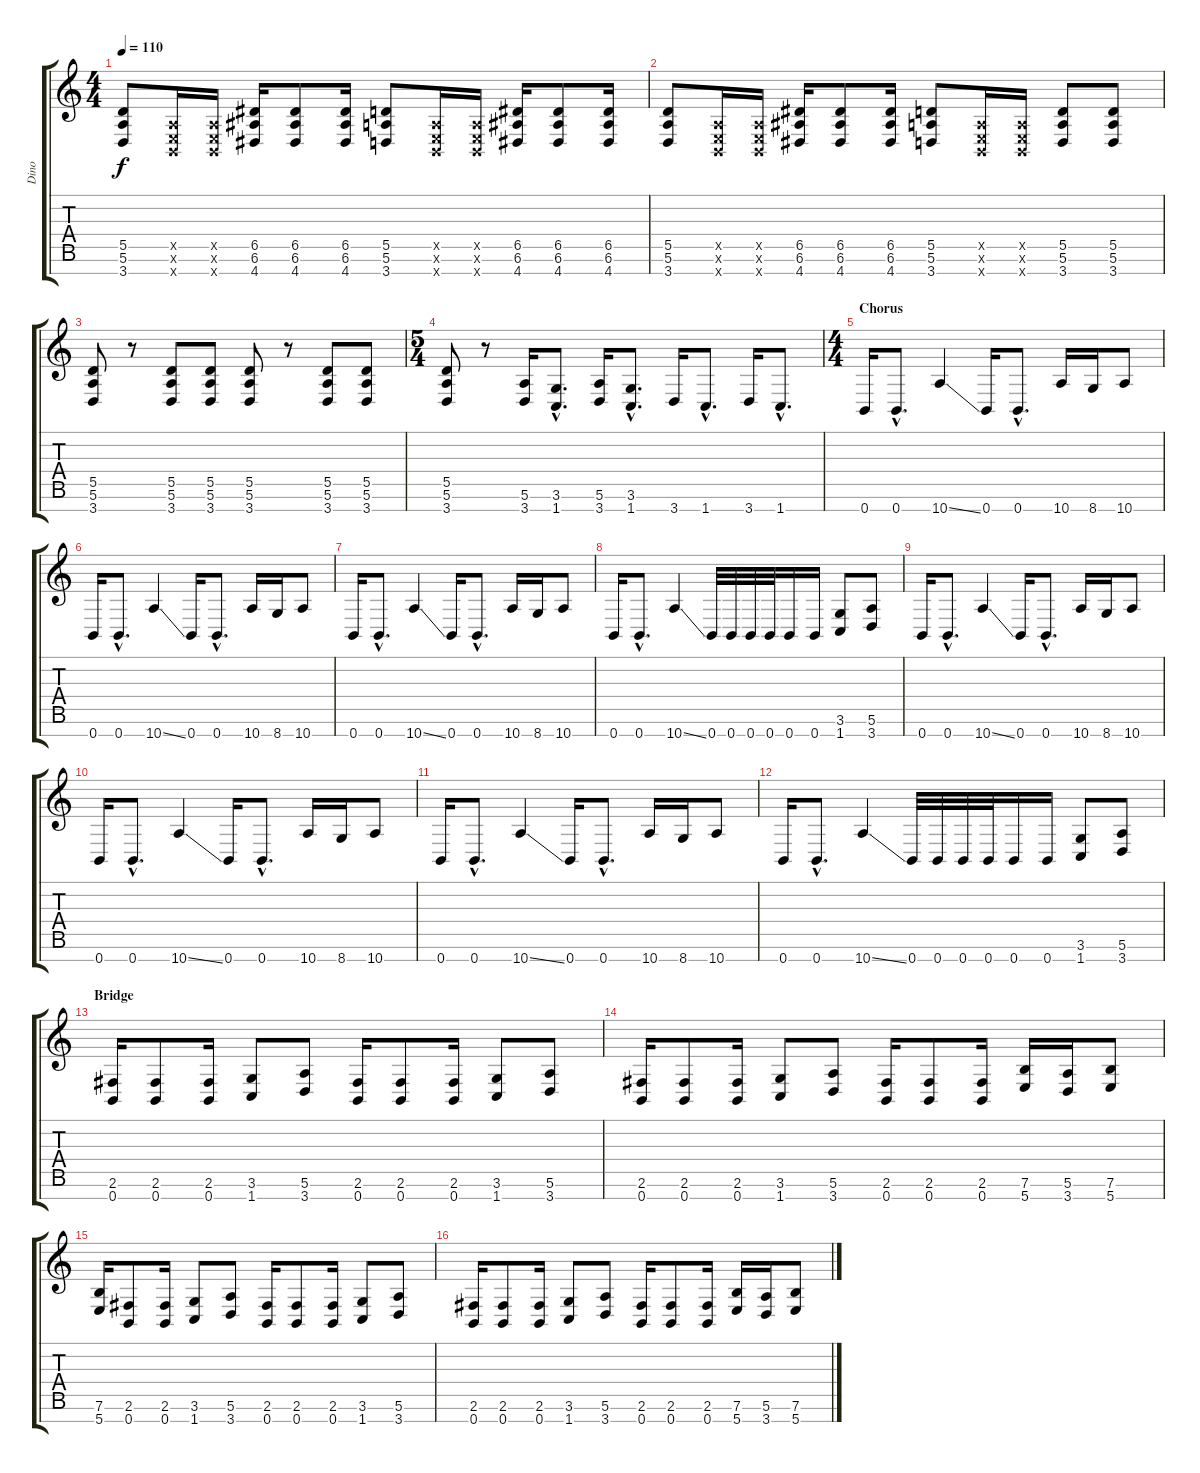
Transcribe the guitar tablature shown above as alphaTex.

\track ("Dino" "Dino") {instrument distortionguitar}
\staff {score tabs}
\tuning (E4 B3 G3 D3 A2 E2 B1) {hide}
\ts (4 4)
\tempo 110
\clef g2
\ks c
(5.5 5.6 3.7).8{dy f} (0.5{x} 0.6{x} 0.7{x}).16 (0.5{x} 0.6{x} 0.7{x}).16 (6.5 6.6 4.7).16 (6.5 6.6 4.7).8 (6.5 6.6 4.7).16 (5.5 5.6 3.7).8 (0.5{x} 0.6{x} 0.7{x}).16 (0.5{x} 0.6{x} 0.7{x}).16 (6.5 6.6 4.7).16 (6.5 6.6 4.7).8 (6.5 6.6 4.7).16 |
(5.5 5.6 3.7).8 (0.5{x} 0.6{x} 0.7{x}).16 (0.5{x} 0.6{x} 0.7{x}).16 (6.5 6.6 4.7).16 (6.5 6.6 4.7).8 (6.5 6.6 4.7).16 (5.5 5.6 3.7).8 (0.5{x} 0.6{x} 0.7{x}).16 (0.5{x} 0.6{x} 0.7{x}).16 (5.5 5.6 3.7).8 (5.5 5.6 3.7).8 |
(5.5 5.6 3.7).8 r.8 (5.5 5.6 3.7).8 (5.5 5.6 3.7).8 (5.5 5.6 3.7).8 r.8 (5.5 5.6 3.7).8 (5.5 5.6 3.7).8 |
\ts (5 4)
(5.5 5.6 3.7).8 r.8 (5.6 3.7).16 (3.6{hac} 1.7{hac}).8{d} (5.6 3.7).16 (3.6{hac} 1.7{hac}).8{d} 3.7.16 1.7{hac}.8{d} 3.7.16 1.7{hac}.8{d} |
\ts (4 4)
\section ("" "Chorus")
0.7.16 0.7{hac}.8{d} 10.7{ss}.4 0.7.16 0.7{hac}.8{d} 10.7.16 8.7.16 10.7.8 |
0.7.16 0.7{hac}.8{d} 10.7{ss}.4 0.7.16 0.7{hac}.8{d} 10.7.16 8.7.16 10.7.8 |
0.7.16 0.7{hac}.8{d} 10.7{ss}.4 0.7.16 0.7{hac}.8{d} 10.7.16 8.7.16 10.7.8 |
0.7.16 0.7{hac}.8{d} 10.7{ss}.4 0.7.32 0.7.32 0.7.32 0.7.32 0.7.16 0.7.16 (3.6 1.7).8 (5.6 3.7).8 |
0.7.16 0.7{hac}.8{d} 10.7{ss}.4 0.7.16 0.7{hac}.8{d} 10.7.16 8.7.16 10.7.8 |
0.7.16 0.7{hac}.8{d} 10.7{ss}.4 0.7.16 0.7{hac}.8{d} 10.7.16 8.7.16 10.7.8 |
0.7.16 0.7{hac}.8{d} 10.7{ss}.4 0.7.16 0.7{hac}.8{d} 10.7.16 8.7.16 10.7.8 |
0.7.16 0.7{hac}.8{d} 10.7{ss}.4 0.7.32 0.7.32 0.7.32 0.7.32 0.7.16 0.7.16 (3.6 1.7).8 (5.6 3.7).8 |
\section ("" "Bridge")
(2.6 0.7).16 (2.6 0.7).8 (2.6 0.7).16 (3.6 1.7).8 (5.6 3.7).8 (2.6 0.7).16 (2.6 0.7).8 (2.6 0.7).16 (3.6 1.7).8 (5.6 3.7).8 |
(2.6 0.7).16 (2.6 0.7).8 (2.6 0.7).16 (3.6 1.7).8 (5.6 3.7).8 (2.6 0.7).16 (2.6 0.7).8 (2.6 0.7).16 (7.6 5.7).16 (5.6 3.7).16 (7.6 5.7).8 |
(7.6 5.7).16 (2.6 0.7).8 (2.6 0.7).16 (3.6 1.7).8 (5.6 3.7).8 (2.6 0.7).16 (2.6 0.7).8 (2.6 0.7).16 (3.6 1.7).8 (5.6 3.7).8 |
(2.6 0.7).16 (2.6 0.7).8 (2.6 0.7).16 (3.6 1.7).8 (5.6 3.7).8 (2.6 0.7).16 (2.6 0.7).8 (2.6 0.7).16 (7.6 5.7).16 (5.6 3.7).16 (7.6 5.7).8
